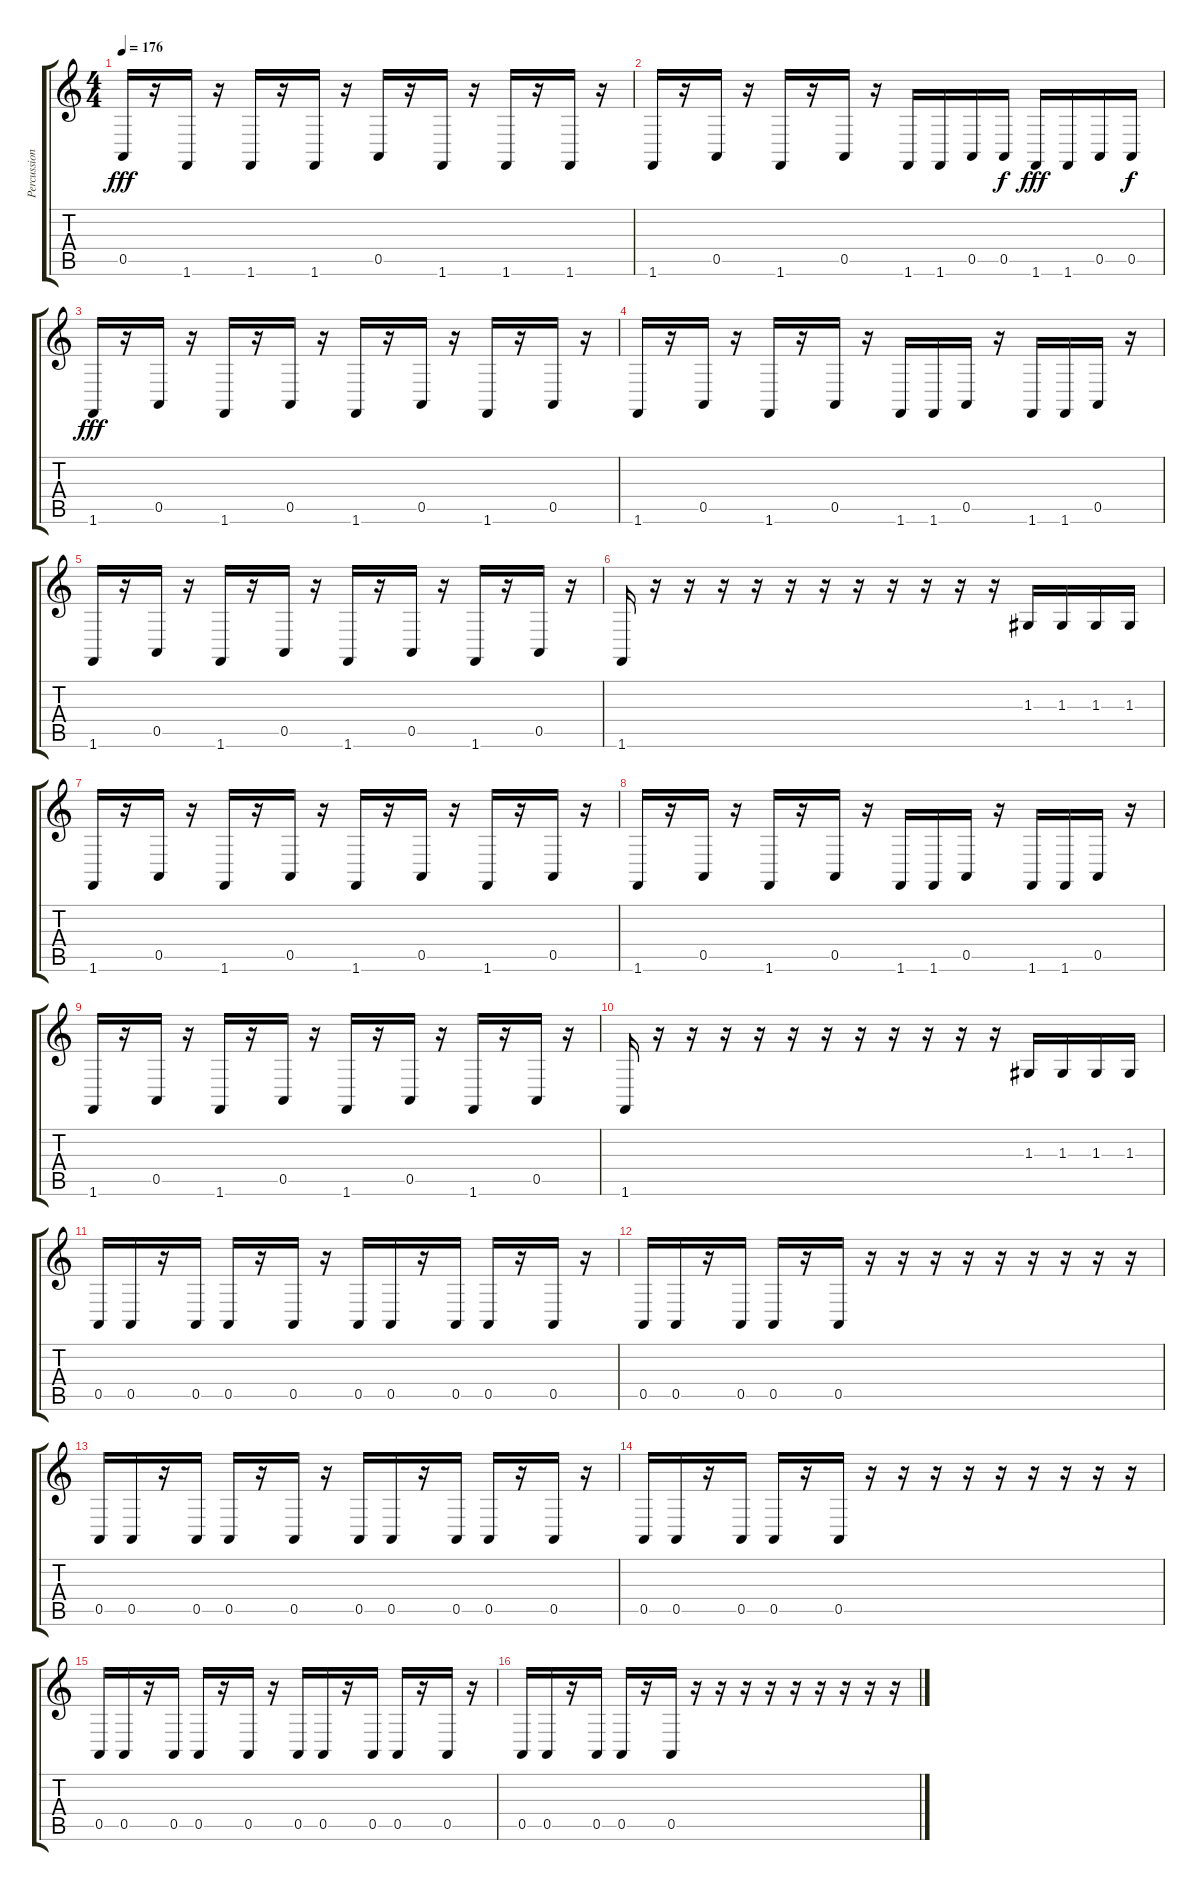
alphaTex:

\track ("Percussion" "Percussion") {instrument melodictom}
\staff {score tabs}
\tuning (E4 B3 G3 D3 A2 E2) {hide}
\ts (4 4)
\tempo 176
\clef g2
\ks c
0.5.16{dy fff} r.16 1.6.16{balance 16} r.16 1.6.16 r.16 1.6.16 r.16 0.5.16{balance 8} r.16 1.6.16{balance 16} r.16 1.6.16 r.16 1.6.16 r.16 |
1.6.16 r.16 0.5.16{balance 8} r.16 1.6.16{balance 16} r.16 0.5.16{balance 8} r.16 1.6.16{balance 16} 1.6.16 0.5.16{balance 4} 0.5.16{dy f} 1.6.16{dy fff balance 16} 1.6.16 0.5.16{balance 4} 0.5.16{dy f} |
1.6.16{dy fff balance 8} r.16 0.5.16 r.16 1.6.16 r.16 0.5.16 r.16 1.6.16 r.16 0.5.16 r.16 1.6.16 r.16 0.5.16 r.16 |
1.6.16 r.16 0.5.16 r.16 1.6.16 r.16 0.5.16 r.16 1.6.16{balance 12} 1.6.16 0.5.16{balance 0} r.16 1.6.16{balance 12} 1.6.16 0.5.16{balance 0} r.16 |
1.6.16{balance 8} r.16 0.5.16 r.16 1.6.16 r.16 0.5.16 r.16 1.6.16 r.16 0.5.16 r.16 1.6.16 r.16 0.5.16 r.16 |
1.6.16{balance 16} r.16{balance 14} r.16{balance 13} r.16{balance 12} r.16{balance 10} r.16{balance 9} r.16{balance 7} r.16{balance 6} r.16{balance 4} r.16{balance 3} r.16{balance 2} r.16{balance 0} 1.3.16 1.3.16 1.3.16 1.3.16 |
1.6.16{balance 8} r.16 0.5.16 r.16 1.6.16 r.16 0.5.16 r.16 1.6.16 r.16 0.5.16 r.16 1.6.16 r.16 0.5.16 r.16 |
1.6.16 r.16 0.5.16 r.16 1.6.16 r.16 0.5.16 r.16 1.6.16{balance 12} 1.6.16 0.5.16{balance 0} r.16 1.6.16{balance 12} 1.6.16 0.5.16{balance 0} r.16 |
1.6.16{balance 8} r.16 0.5.16 r.16 1.6.16 r.16 0.5.16 r.16 1.6.16 r.16 0.5.16 r.16 1.6.16 r.16 0.5.16 r.16 |
1.6.16 r.16{balance 0} r.16{balance 2} r.16{balance 3} r.16{balance 5} r.16{balance 6} r.16{balance 8} r.16{balance 10} r.16{balance 11} r.16{balance 13} r.16{balance 14} r.16{balance 16} 1.3.16 1.3.16 1.3.16 1.3.16 |
0.5.16{balance 8} 0.5.16 r.16 0.5.16 0.5.16 r.16 0.5.16 r.16 0.5.16 0.5.16 r.16 0.5.16 0.5.16 r.16 0.5.16 r.16 |
0.5.16 0.5.16 r.16 0.5.16 0.5.16 r.16 0.5.16 r.16 r.16{balance 16} r.16{balance 14} r.16{balance 12} r.16{balance 11} r.16{balance 9} r.16{balance 8} r.16{balance 6} r.16{balance 4} |
0.5.16{balance 8} 0.5.16 r.16 0.5.16 0.5.16 r.16 0.5.16 r.16 0.5.16 0.5.16 r.16 0.5.16 0.5.16 r.16 0.5.16 r.16 |
0.5.16 0.5.16 r.16 0.5.16 0.5.16 r.16 0.5.16 r.16 r.16{balance 0} r.16{balance 2} r.16{balance 4} r.16{balance 7} r.16{balance 9} r.16{balance 11} r.16{balance 14} r.16{balance 16} |
0.5.16{balance 8} 0.5.16 r.16 0.5.16 0.5.16 r.16 0.5.16 r.16 0.5.16 0.5.16 r.16 0.5.16 0.5.16 r.16 0.5.16 r.16 |
0.5.16 0.5.16 r.16 0.5.16 0.5.16 r.16 0.5.16 r.16 r.16{balance 16} r.16{balance 14} r.16{balance 12} r.16{balance 11} r.16{balance 9} r.16{balance 8} r.16{balance 6} r.16{balance 4}
